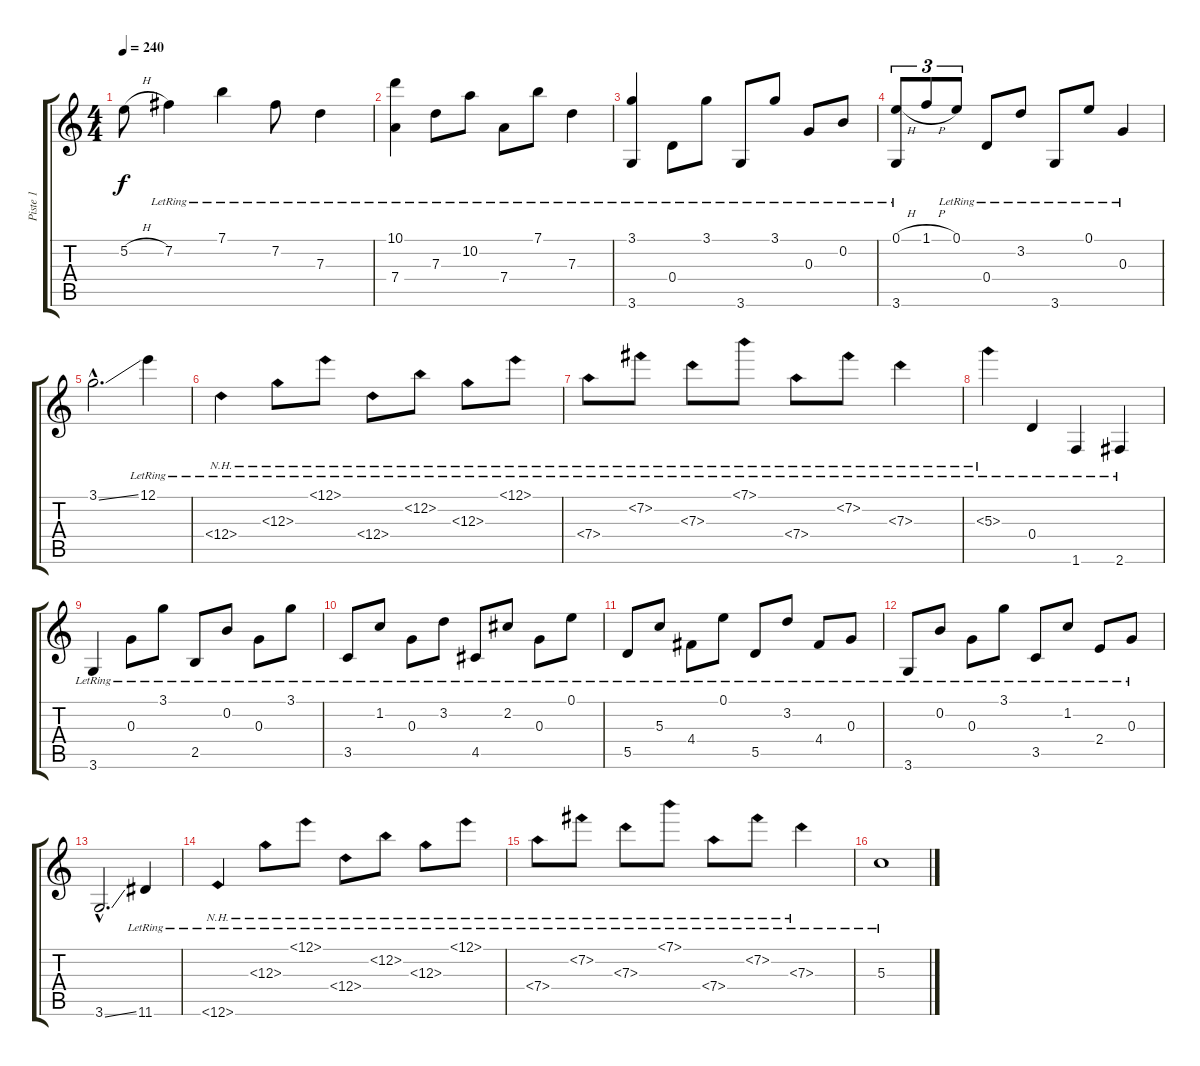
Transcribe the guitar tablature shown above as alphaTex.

\track ("Piste 1" "Piste 1") {instrument acousticguitarsteel}
\staff {score tabs}
\tuning (E4 B3 G3 D3 A2 E2) {hide}
\ts (4 4)
\tempo 240
\clef g2
\ks c
5.2{h}.8{dy f} 7.2{lr}.4 7.1{lr}.4 7.2{lr}.8 7.3{lr}.4 |
(10.1{lr} 7.4{lr}).4 7.3{lr}.8 10.2{lr}.8 7.4{lr}.8 7.1{lr}.8 7.3{lr}.4 |
(3.1{lr} 3.6{lr}).4 0.4{lr}.8 3.1{lr}.8 3.6{lr}.8 3.1{lr}.8 0.3{lr}.8 0.2{lr}.8 |
(0.1{h} 3.6{lr}).8{tu (3 2)} 1.1{h}.8{tu (3 2)} 0.1{lr}.8{tu (3 2)} 0.4{lr}.8 3.2{lr}.8 3.6{lr}.8 0.1{lr}.8 0.3{lr}.4 |
3.1{ss hac}.2{d} 12.1{lr}.4 |
12.4{nh lr}.4 12.3{nh lr}.8 12.1{nh lr}.8 12.4{nh lr}.8 12.2{nh lr}.8 12.3{nh lr}.8 12.1{nh lr}.8 |
7.4{nh lr}.8 7.2{nh lr}.8 7.3{nh lr}.8 7.1{nh lr}.8 7.4{nh lr}.8 7.2{nh lr}.8 7.3{nh lr}.4 |
5.3{nh lr}.4 0.4{lr}.4 1.6{lr}.4 2.6{lr}.4 |
3.6{lr}.4 0.3{lr}.8 3.1{lr}.8 2.5{lr}.8 0.2{lr}.8 0.3{lr}.8 3.1{lr}.8 |
3.5{lr}.8 1.2{lr}.8 0.3{lr}.8 3.2{lr}.8 4.5{lr}.8 2.2{lr}.8 0.3{lr}.8 0.1{lr}.8 |
5.5{lr}.8 5.3{lr}.8 4.4{lr}.8 0.1{lr}.8 5.5{lr}.8 3.2{lr}.8 4.4{lr}.8 0.3{lr}.8 |
3.6{lr}.8 0.2{lr}.8 0.3{lr}.8 3.1{lr}.8 3.5{lr}.8 1.2{lr}.8 2.4{lr}.8 0.3{lr}.8 |
3.6{ss hac}.2{d} 11.6{lr}.4 |
12.6{nh lr}.4 12.3{nh lr}.8 12.1{nh lr}.8 12.4{nh lr}.8 12.2{nh lr}.8 12.3{nh lr}.8 12.1{nh lr}.8 |
7.4{nh lr}.8 7.2{nh lr}.8 7.3{nh lr}.8 7.1{nh lr}.8 7.4{nh lr}.8 7.2{nh lr}.8 7.3{nh lr}.4 |
5.3{lr}.1
